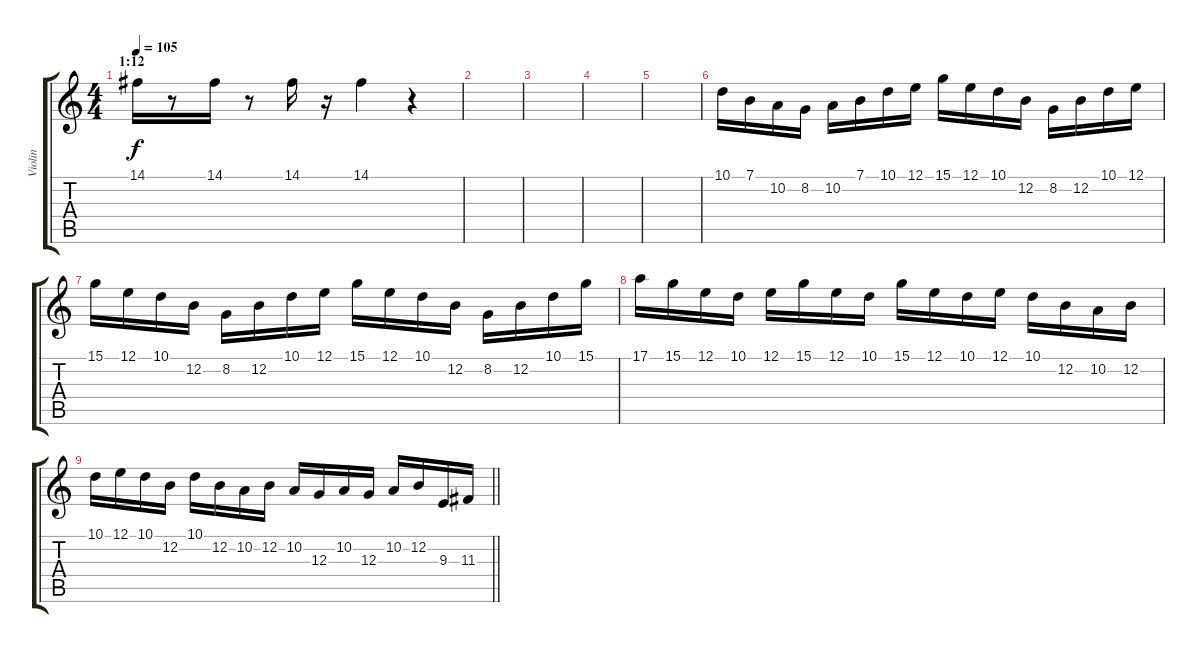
\track ("Violin" "Violin") {instrument violin}
\staff {score tabs}
\tuning (E4 B3 G3 D3 A2 E2) {hide}
\ts (4 4)
\section ("" "1:12")
\tempo 105
\clef g2
\ks c
14.1.16{dy f} r.8 14.1.16 r.8 14.1.16 r.16 14.1.4 r.4 |
|
|
|
|
10.1.16 7.1.16 10.2.16 8.2.16 10.2.16 7.1.16 10.1.16 12.1.16 15.1.16 12.1.16 10.1.16 12.2.16 8.2.16 12.2.16 10.1.16 12.1.16 |
15.1.16 12.1.16 10.1.16 12.2.16 8.2.16 12.2.16 10.1.16 12.1.16 15.1.16 12.1.16 10.1.16 12.2.16 8.2.16 12.2.16 10.1.16 15.1.16 |
17.1.16 15.1.16 12.1.16 10.1.16 12.1.16 15.1.16 12.1.16 10.1.16 15.1.16 12.1.16 10.1.16 12.1.16 10.1.16 12.2.16 10.2.16 12.2.16 |
\barLineRight lightlight
10.1.16 12.1.16 10.1.16 12.2.16 10.1.16 12.2.16 10.2.16 12.2.16 10.2.16 12.3.16 10.2.16 12.3.16 10.2.16 12.2.16 9.3.16 11.3.16
